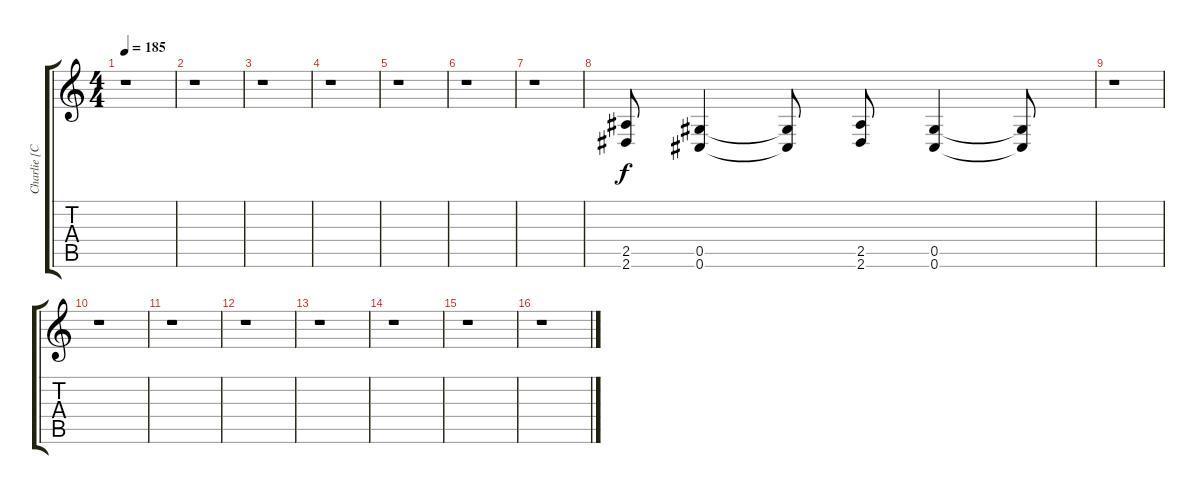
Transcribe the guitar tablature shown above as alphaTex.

\track ("Charlie [Clean]" "Charlie [C") {instrument electricguitarjazz}
\staff {score tabs}
\tuning (F4 C4 Ab3 Db3 Ab2 Db2) {hide}
\ts (4 4)
\tempo 185
\clef g2
\ks c
r.1{dy f} |
r.1 |
r.1 |
r.1 |
r.1 |
r.1 |
r.1 |
(2.5 2.6).8 (0.5 0.6).4 (0.5{t} 0.6{t}).8 (2.5 2.6).8 (0.5 0.6).4 (0.5{t} 0.6{t}).8 |
r.1 |
r.1 |
r.1 |
r.1 |
r.1 |
r.1 |
r.1 |
r.1
